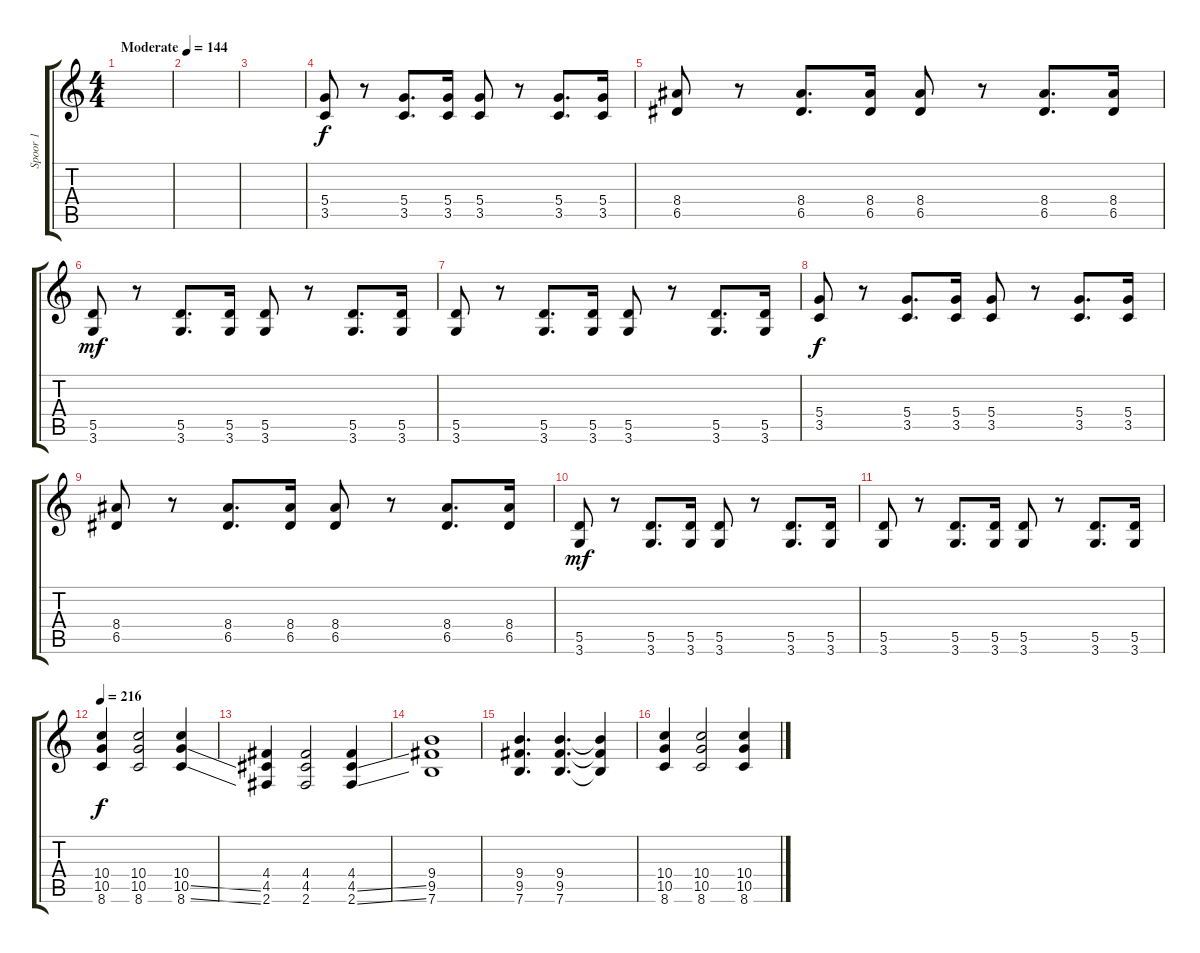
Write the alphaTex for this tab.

\track ("Spoor 1" "Spoor 1") {instrument overdrivenguitar}
\staff {score tabs}
\tuning (E4 B3 G3 D3 A2 E2) {hide}
\ts (4 4)
\tempo (144 "Moderate")
\clef g2
\ks c
|
|
|
(5.4 3.5).8 r.8 (5.4 3.5).8{d} (5.4 3.5).16 (5.4 3.5).8 r.8 (5.4 3.5).8{d} (5.4 3.5).16 |
(8.4 6.5).8 r.8 (8.4 6.5).8{d} (8.4 6.5).16 (8.4 6.5).8 r.8 (8.4 6.5).8{d} (8.4 6.5).16 |
(5.5 3.6).8{dy mf} r.8 (5.5 3.6).8{d} (5.5 3.6).16 (5.5 3.6).8 r.8 (5.5 3.6).8{d} (5.5 3.6).16 |
(5.5 3.6).8 r.8 (5.5 3.6).8{d} (5.5 3.6).16 (5.5 3.6).8 r.8 (5.5 3.6).8{d} (5.5 3.6).16 |
(5.4 3.5).8{dy f} r.8 (5.4 3.5).8{d} (5.4 3.5).16 (5.4 3.5).8 r.8 (5.4 3.5).8{d} (5.4 3.5).16 |
(8.4 6.5).8 r.8 (8.4 6.5).8{d} (8.4 6.5).16 (8.4 6.5).8 r.8 (8.4 6.5).8{d} (8.4 6.5).16 |
(5.5 3.6).8{dy mf} r.8 (5.5 3.6).8{d} (5.5 3.6).16 (5.5 3.6).8 r.8 (5.5 3.6).8{d} (5.5 3.6).16 |
(5.5 3.6).8 r.8 (5.5 3.6).8{d} (5.5 3.6).16 (5.5 3.6).8 r.8 (5.5 3.6).8{d} (5.5 3.6).16 |
\tempo 216
(10.4 10.5 8.6).4{dy f} (10.4 10.5 8.6).2 (10.4 10.5{ss} 8.6{ss}).4 |
(4.4 4.5 2.6).4 (4.4 4.5 2.6).2 (4.4 4.5{ss} 2.6{ss}).4 |
(9.4 9.5 7.6).1 |
(9.4 9.5 7.6).4{d} (9.4 9.5 7.6).4{d} (9.4{t} 9.5{t} 7.6{t}).4 |
(10.4 10.5 8.6).4 (10.4 10.5 8.6).2 (10.4 10.5{ss} 8.6{ss}).4
